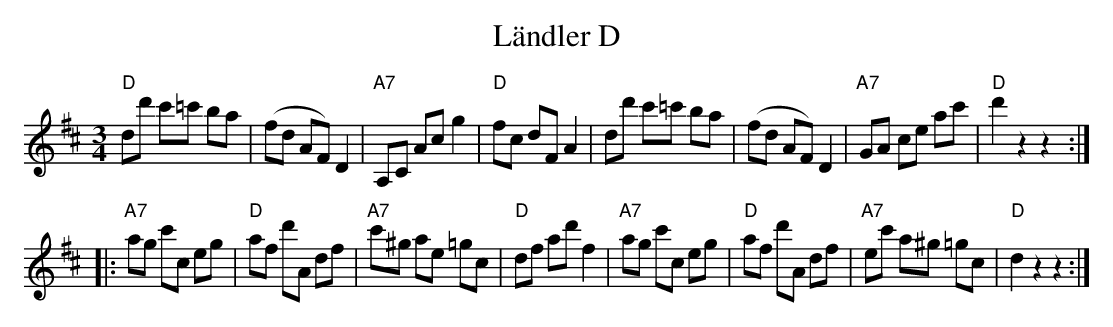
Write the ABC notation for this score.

X:1
T: Ländler D
M:3/4
L:1/8
K:D
"D"dd' c'=c' ba | (fd AF) D2 | "A7"A,C Ac g2 | "D"fc dF A2 | dd' c'=c' ba | (fd AF) D2 | "A7"GA ce ac' | "D"d'2 z2z2 :|
|: "A7"ag c'c eg | "D"af d'A df | "A7"c'^g ae =gc | "D"df ad' f2 | "A7"ag c'c eg | "D"af d'A df | "A7"ec' a^g =gc | "D"d2z2z2 :|
